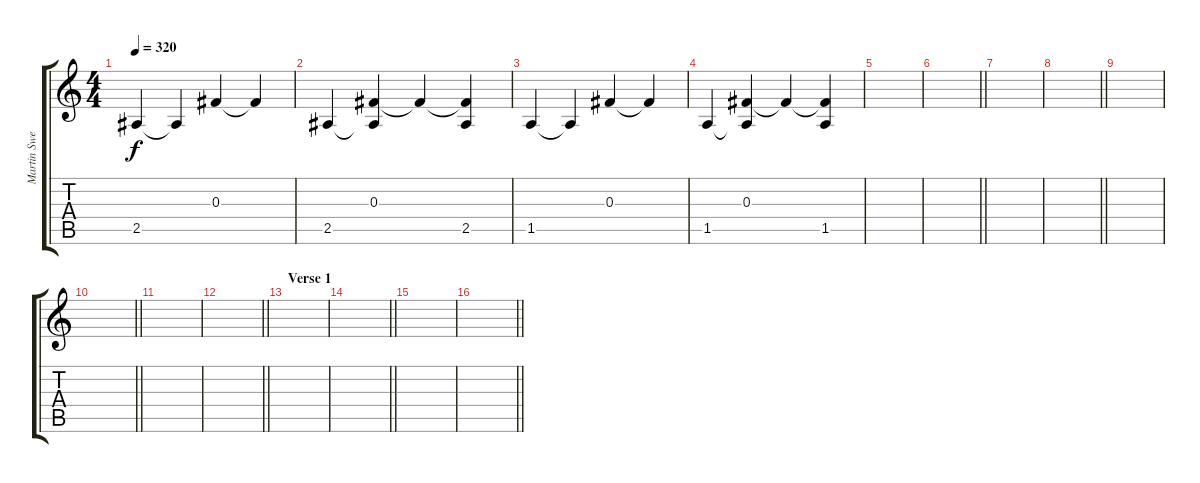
\track ("Martin Sweet (Clean Guitar)" "Martin Swe") {instrument electricguitarjazz}
\staff {score tabs}
\tuning (Eb4 Bb3 Gb3 Db3 Ab2 Eb2) {hide}
\ts (4 4)
\tempo 320
\clef g2
\ks c
2.5.4{dy f} 2.5{t}.4 0.3.4 0.3{t}.4 |
2.5.4 (0.3 2.5{t}).4 0.3{t}.4 (0.3{t} 2.5).4 |
1.5.4 1.5{t}.4 0.3.4 0.3{t}.4 |
1.5.4 (0.3 1.5{t}).4 0.3{t}.4 (0.3{t} 1.5).4 |
|
\barLineRight lightlight
|
|
\barLineRight lightlight
|
|
\barLineRight lightlight
|
|
\barLineRight lightlight
|
\section ("" "Verse 1")
|
\barLineRight lightlight
|
|
\barLineRight lightlight
